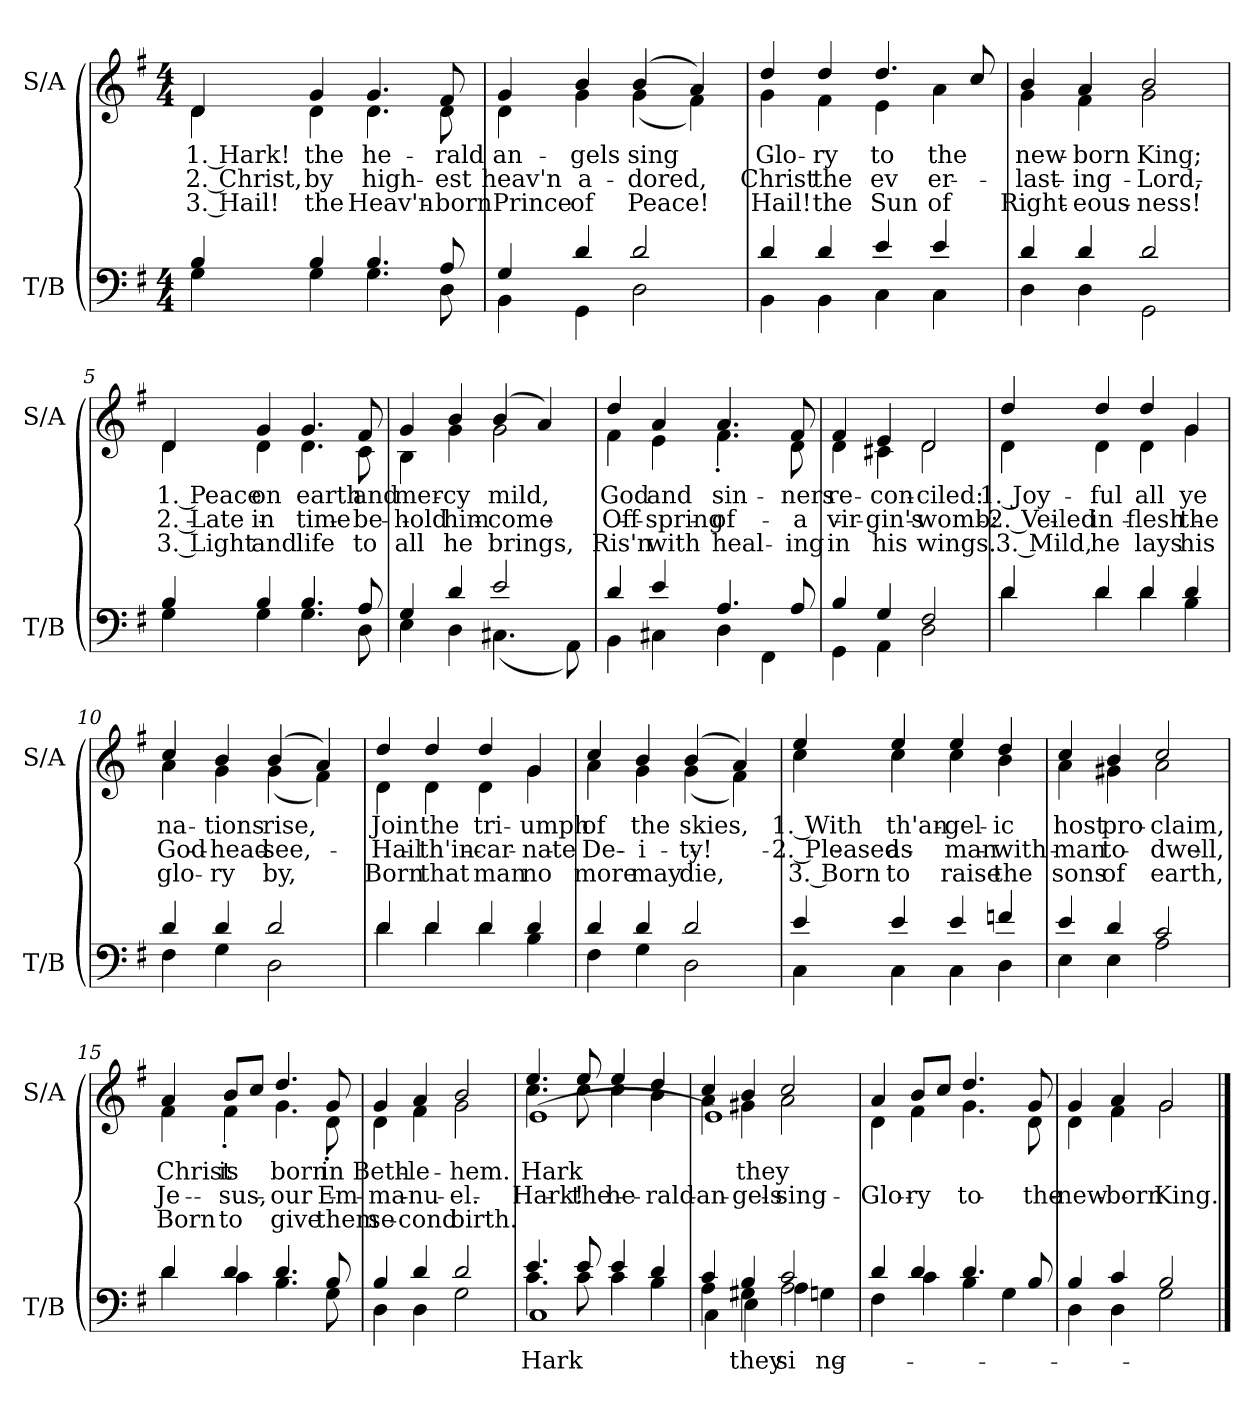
**kern	**text	**kern	**text	**text	**text
*part2	*part2	*part1	*part1	*part1	*part1
*staff2	*staff2	*staff1	*staff1	*staff1	*staff1
*I"T/B	*	*I"S/A	*	*	*
*I'T/B	*	*I'S/A	*	*	*
*clefF4	*	*clefG2	*	*	*
*k[f#]	*	*k[f#]	*	*	*
*G:	*	*G:	*	*	*
*M4/4	*	*M4/4	*	*	*
=1	=1	=1	=1	=1	=1
*^	*	*^	*	*	*
4B/	4G\	.	4d/	4d\	1. Hark!	2. Christ,	3. Hail!
4B/	4G\	.	4g/	4d\	the	by	the
4.B/	4.G\	.	4.g/	4.d\	he-	high-	Heav'n-
8A/	8D\	.	8f#/	8d\	-rald	-est	-born
=2	=2	=2	=2	=2	=2	=2	=2
4G/	4BB\	.	4g/	4d\	an-	heav'n	Prince
4d/	4GG\	.	4b/	4g\	-gels	a-	of
2d/	2D\	.	(4b/	(4g\	sing	-dored,	Peace!
.	.	.	4a/)	4f#\)	.	.	.
=3	=3	=3	=3	=3	=3	=3	=3
4d/	4BB\	.	4dd/	4g\	Glo-	Christ	Hail!
4d/	4BB\	.	4dd/	4f#\	-ry	the	the
4e/	4C\	.	4.dd/	4e\	to	ev-	Sun
4e/	4C\	.	.	4a\	the	-er-	of
.	.	.	8cc/	.	.	.	.
=4	=4	=4	=4	=4	=4	=4	=4
4d/	4D\	.	4b/	4g\	new-	-last-	Right-
4d/	4D\	.	4a/	4f#\	-born	-ing	-eous-
2d/	2GG\	.	2b/	2g\	King;	Lord,	-ness!
!!LO:LB:g=z	!!
=5	=5	=5	=5	=5	=5	=5	=5
4B/	4G\	.	4d/	4d\	1. Peace	2. Late	3. Light
4B/	4G\	.	4g/	4d\	on	in	and
4.B/	4.G\	.	4.g/	4.d\	earth	time	life
8A/	8D\	.	8f#/	8c\	and	be-	to
=6	=6	=6	=6	=6	=6	=6	=6
4G/	4E\	.	4g/	4B\	mer-	-hold	all
4d/	4D\	.	4b/	4g\	-cy	him	he
2e/	(4.C#X\	.	(4b/	2g\	mild,	come	brings,
.	.	.	4a/)	.	.	.	.
.	8AA\)	.	.	.	.	.	.
=7	=7	=7	=7	=7	=7	=7	=7
4d/	4BB\	.	4dd/	4f#\	God	Off-	Ris'n
4e/	4C#X\	.	4a/	4e\	and	-spring	with
4.A/	4D\	.	4.a/	4.f#'\	sin-	of	heal-
.	4FF#\	.	.	.	.	.	.
8A/	.	.	8f#/	8d\	-ners	a	-ing
=8	=8	=8	=8	=8	=8	=8	=8
4B/	4GG\	.	4f#/	4d\	re-	vir-	in
4G/	4AA\	.	4e/	4c#X\	-con-	-gin's	his
2F#/	2D\	.	2d/	2d\	-ciled:	womb:	wings.
!!LO:LB:g=z	!!
=9	=9	=9	=9	=9	=9	=9	=9
4d/	4d\	.	4dd/	4d\	1. Joy-	2. Veiled	3. Mild,
4d/	4d\	.	4dd/	4d\	-ful	in	he
4d/	4d\	.	4dd/	4d\	all	flesh	lays
4d/	4B\	.	4g/	4g\	ye	the	his
=10	=10	=10	=10	=10	=10	=10	=10
4d/	4F#\	.	4cc/	4a\	na-	God-	glo-
4d/	4G\	.	4b/	4g\	-tions	-head	-ry
2d/	2D\	.	(4b/	(4g\	rise,	see,	by,
.	.	.	4a/)	4f#\)	.	.	.
=11	=11	=11	=11	=11	=11	=11	=11
4d/	4d\	.	4dd/	4d\	Join	Hail	Born
4d/	4d\	.	4dd/	4d\	the	th'in-	that
4d/	4d\	.	4dd/	4d\	tri-	-car-	man
4d/	4B\	.	4g/	4g\	-umph	-nate	no
=12	=12	=12	=12	=12	=12	=12	=12
4d/	4F#\	.	4cc/	4a\	of	De-	more
4d/	4G\	.	4b/	4g\	the	-i-	may
2d/	2D\	.	(4b/	(4g\	skies,	-ty!	die,
.	.	.	4a/)	4f#\)	.	.	.
!!LO:LB:g=z	!!
=13	=13	=13	=13	=13	=13	=13	=13
4e/	4C\	.	4ee/	4cc\	1. With	2. Pleased	3. Born
4e/	4C\	.	4ee/	4cc\	th'an-	as	to
4e/	4C\	.	4ee/	4cc\	-gel-	man	raise
4fn/	4D\	.	4dd/	4b\	-ic	with	the
=14	=14	=14	=14	=14	=14	=14	=14
4e/	4E\	.	4cc/	4a\	host	man	sons
4d/	4E\	.	4b/	4g#X\	pro-	to	of
2c/	2A\	.	2cc/	2a\	-claim,	dwell,	earth,
=15	=15	=15	=15	=15	=15	=15	=15
4d/	4d\	.	4a/	4f#\	Christ	Je-	Born
4d/	4c\	.	8b/L	4f#'\	is	-sus,	to
.	.	.	8cc/J	.	.	.	.
4.d/	4.B\	.	4.dd/	4.g\	born	our	give
8B/	8G\	.	8g/	8d'\	in	Em-	them
=16	=16	=16	=16	=16	=16	=16	=16
*	*^	*	*	*^	*	*	*
4B/	4D\	2ryy	.	4g/	4d\	2ryy	Beth-	-ma-	se-
4d/	4D\	.	.	4a/	4f#\	.	-le-	-nu-	-cond
2d/	2G\	2ryy	.	2b/	2g\	2ryy	-hem.	-el.	birth.
!!LO:LB:g=z	!!	!!
=17	=17	=17	=17	=17	=17	=17	=17	=17	=17
4.e/	4.c\	1C	Hark	4.ee/	4.cc\	(1e	Hark	Hark!	.
8e/	8c\	.	.	8ee/	8cc\	.	.	the	.
4e/	4c\	.	.	4ee/	4cc\	.	.	he-	.
4d/	4B\	.	.	4dd/	4b\	.	.	-rald	.
=18	=18	=18	=18	=18	=18	=18	=18	=18	=18
4c/	4A\	4C\	.	4cc/	4a\	1e)	.	an-	.
4B/	4G#X\	4E\	they	4b/	4g#X\	.	they	-gels	.
2c/	2A\	4A\	si-	2cc/	2a\	.	.	sing	.
.	.	4Gn\	-ng	.	.	.	.	.	.
=19	=19	=19	=19	=19	=19	=19	=19	=19	=19
4d/	4F#\	2ryy	.	4a/	4d\	2ryy	.	Glo-	.
4d/	4c\	.	.	8b/L	4f#\	.	.	-ry	.
.	.	.	.	8cc/J	.	.	.	.	.
4.d/	4B\	2ryy	.	4.dd/	4.g\	2ryy	.	to	.
.	4G\	.	.	.	.	.	.	.	.
8B/	.	.	.	8g/	8d\	.	.	the	.
=20	=20	=20	=20	=20	=20	=20	=20	=20	=20
4B/	4D\	2ryy	.	4g/	4d\	2ryy	.	new-	.
4c/	4D\	.	.	4a/	4f#\	.	.	-born	.
2B/	2G\	2ryy	.	2g/	2g\	2ryy	.	King.	.
*v	*v	*v	*	*	*	*	*	*	*
*	*	*v	*v	*v	*	*	*
==	==	==	==	==	==
*-	*-	*-	*-	*-	*-
